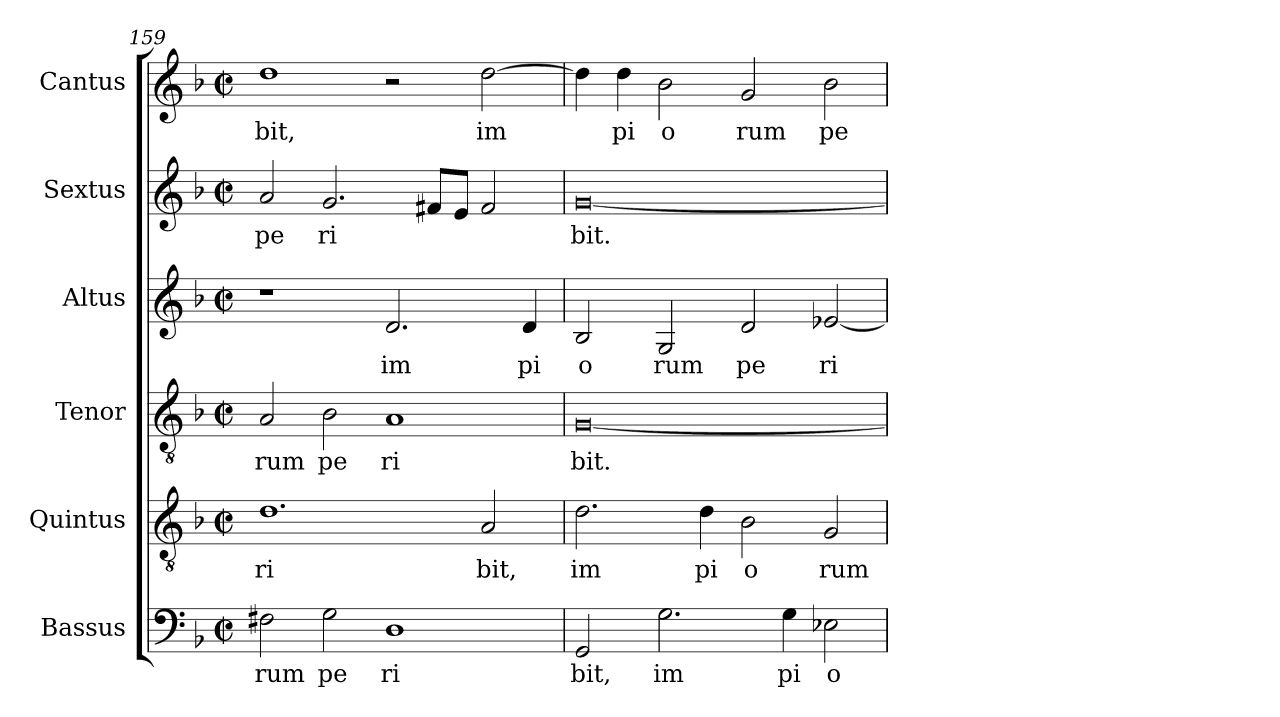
**kern	**text	**kern	**text	**kern	**text	**kern	**text	**kern	**text	**kern	**text
*part6	*part6	*part5	*part5	*part4	*part4	*part3	*part3	*part2	*part2	*part1	*part1
*staff6	*staff6	*staff5	*staff5	*staff4	*staff4	*staff3	*staff3	*staff2	*staff2	*staff1	*staff1
*I"Bassus	*	*I"Quintus	*	*I"Tenor	*	*I"Altus	*	*I"Sextus	*	*I"Cantus	*
*I'B	*	*I'Q	*	*I'T	*	*I'A	*	*I'S	*	*I'C	*
*clefF4	*	*clefGv2	*	*clefGv2	*	*clefG2	*	*clefG2	*	*clefG2	*
*k[b-]	*	*k[b-]	*	*k[b-]	*	*k[b-]	*	*k[b-]	*	*k[b-]	*
*F:	*	*F:	*	*F:	*	*F:	*	*F:	*	*F:	*
*M2/2	*	*M2/2	*	*M2/2	*	*M2/2	*	*M2/2	*	*M2/2	*
*met(c|)	*	*met(c|)	*	*met(c|)	*	*met(c|)	*	*met(c|)	*	*met(c|)	*
=159	=159	=159	=159	=159	=159	=159	=159	=159	=159	=159	=159
!	!LO:LY:b:cj	!	!LO:LY:b:cj	!	!LO:LY:b:cj	!	!	!	!LO:LY:b:cj	!	!LO:LY:b:cj
2F#X\	rum	1.d	ri	2A/	rum	1r	.	2a/	pe	1dd	bit,
!	!LO:LY:b:cj	!	!	!	!LO:LY:b:cj	!	!	!	!LO:LY:b:cj	!	!
2G\	pe	.	.	2B-\	pe	.	.	2.g/	ri	.	.
!	!LO:LY:b:cj	!	!	!	!LO:LY:b:cj	!	!LO:LY:b:cj	!	!	!	!
1D	ri	.	.	1A	ri	2.d/	im	.	.	2r	.
!	!	!	!	!	!	!	!	!	!LO:LY:b:cj	!	!
.	.	.	.	.	.	.	.	8f#/L	.	.	.
!	!	!	!	!	!	!	!	!	!LO:LY:b:cj	!	!
.	.	.	.	.	.	.	.	8e/J	.	.	.
!	!	!	!LO:LY:b:cj	!	!	!	!	!	!LO:LY:b:cj	!	!LO:LY:b:cj
.	.	2A/	bit,	.	.	.	.	2f#/	.	[>2dd\	im
!	!	!	!	!	!	!	!LO:LY:b:cj	!	!	!	!
.	.	.	.	.	.	4d/	pi	.	.	.	.
=160	=160	=160	=160	=160	=160	=160	=160	=160	=160	=160	=160
!	!LO:LY:b:cj	!	!LO:LY:b:cj	!	!LO:LY:b:cj	!	!LO:LY:b:cj	!	!LO:LY:b:cj	!	!LO:LY:b:cj
2GG/	bit,	2.d\	im	[<0G	bit.	2B-/	o	[<0g	bit.	4dd\]	.
!	!	!	!	!	!	!	!	!	!	!	!LO:LY:b:cj
.	.	.	.	.	.	.	.	.	.	4dd\	pi
!	!LO:LY:b:cj	!	!	!	!	!	!LO:LY:b:cj	!	!	!	!LO:LY:b:cj
2.G\	im	.	.	.	.	2G/	rum	.	.	2b-\	o
!	!	!	!LO:LY:b:cj	!	!	!	!	!	!	!	!
.	.	4d\	pi	.	.	.	.	.	.	.	.
!	!	!	!LO:LY:b:cj	!	!	!	!LO:LY:b:cj	!	!	!	!LO:LY:b:cj
.	.	2B-\	o	.	.	2d/	pe	.	.	2g/	rum
!	!LO:LY:b:cj	!	!	!	!	!	!	!	!	!	!
4G\	pi	.	.	.	.	.	.	.	.	.	.
!	!LO:LY:b:cj	!	!LO:LY:b:cj	!	!	!	!LO:LY:b:cj	!	!	!	!LO:LY:b:cj
2E-X\	o	2G/	rum	.	.	[<2e-X/	ri	.	.	2b-\	pe
=	=	=	=	=	=	=	=	=	=	=	=
*-	*-	*-	*-	*-	*-	*-	*-	*-	*-	*-	*-
